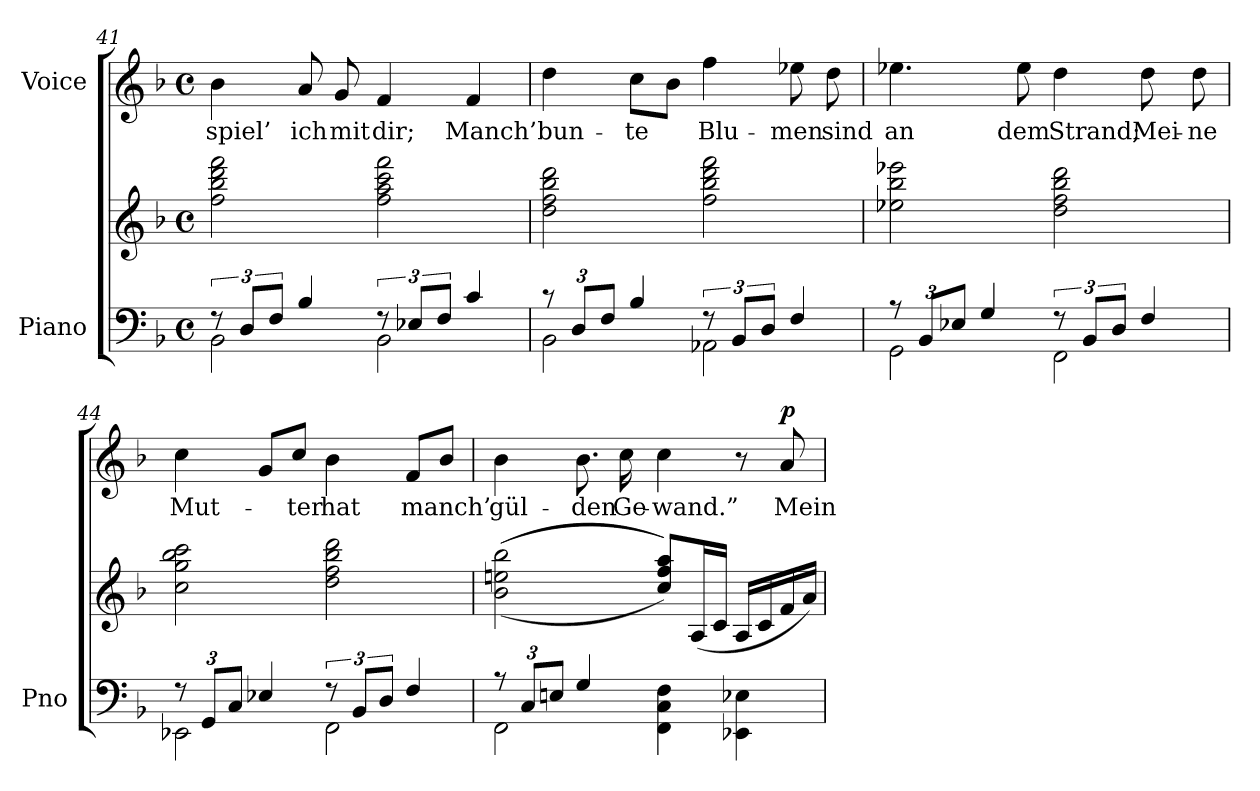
**kern	**kern	**kern	**text	**dynam
*part2	*part2	*part1	*part1	*part1
*staff3	*staff2	*staff1	*staff1	*staff1
*I"Piano	*	*I"Voice	*	*
*I'Pno	*	*	*	*
!!LO:PB:g=z
*clefF4	*clefG2	*clefG2	*	*
*k[b-]	*k[b-]	*k[b-]	*	*
*M4/4	*M4/4	*M4/4	*	*
*met(c)	*met(c)	*met(c)	*	*
=41	=41	=41	=41	=41
*^	*	*	*	*
!	!	!	!	!LO:LY:b	!
12r	2BB-\	2ff\ 2bb-\ 2ddd\ 2fff\	4b-\	spiel’	.
12D/L	.	.	.	.	.
12F/J	.	.	.	.	.
!	!	!	!	!LO:LY:b	!
4B-/	.	.	8a/	ich	.
!	!	!	!	!LO:LY:b	!
.	.	.	8g/	mit	.
!	!	!	!	!LO:LY:b	!
12r	2BB-\	2ff\ 2aa\ 2ccc\ 2fff\	4f/	dir;	.
12E-X/L	.	.	.	.	.
12F/J	.	.	.	.	.
!	!	!	!	!LO:LY:b	!
4c/	.	.	4f/	Manch’	.
=42	=42	=42	=42	=42	=42
*Xbrackettup	*	*	*	*	*
!	!	!	!	!LO:LY:b	!
12r	2BB-\	2dd\ 2ff\ 2bb-\ 2ddd\	4dd\	bun-	.
12D/L	.	.	.	.	.
12F/J	.	.	.	.	.
!	!	!	!	!LO:LY:b	!
4B-/	.	.	8cc\L	-te	.
.	.	.	8b-\J	.	.
*brackettup	*	*	*	*	*
!	!	!	!	!LO:LY:b	!
12r	2AA-X\	2ff\ 2bb-\ 2ddd\ 2fff\	4ff\	Blu-	.
12BB-/L	.	.	.	.	.
12D/J	.	.	.	.	.
!	!	!	!	!LO:LY:b	!
4F/	.	.	8ee-X\	-men	.
!	!	!	!	!LO:LY:b	!
.	.	.	8dd\	sind	.
=43	=43	=43	=43	=43	=43
*Xbrackettup	*	*	*	*	*
!	!	!	!	!LO:LY:b	!
12r	2GG\	2ee-X\ 2bb-\ 2eee-X\	4.ee-X\	an	.
12BB-/L	.	.	.	.	.
12E-X/J	.	.	.	.	.
4G/	.	.	.	.	.
!	!	!	!	!LO:LY:b	!
.	.	.	8ee-\	dem	.
*brackettup	*	*	*	*	*
!	!	!	!	!LO:LY:b	!
12r	2FF\	2dd\ 2ff\ 2bb-\ 2ddd\	4dd\	Strand;	.
12BB-/L	.	.	.	.	.
12D/J	.	.	.	.	.
!	!	!	!	!LO:LY:b	!
4F/	.	.	8dd\	Mei-	.
!	!	!	!	!LO:LY:b	!
.	.	.	8dd\	-ne	.
=44	=44	=44	=44	=44	=44
*Xbrackettup	*	*	*	*	*
!	!	!	!	!LO:LY:b	!
12r	2EE-X\	2cc\ 2gg\ 2bb-\ 2ccc\	4cc\	Mut-	.
12GG/L	.	.	.	.	.
12C/J	.	.	.	.	.
4E-X/	.	.	8g/L	.	.
!	!	!	!	!LO:LY:b	!
.	.	.	8cc/J	-ter	.
*brackettup	*	*	*	*	*
!	!	!	!	!LO:LY:b	!
12r	2FF\	2dd\ 2ff\ 2bb-\ 2ddd\	4b-\	hat	.
12BB-/L	.	.	.	.	.
12D/J	.	.	.	.	.
!	!	!	!	!LO:LY:b	!
4F/	.	.	8f/L	manch’	.
.	.	.	8b-/J	.	.
!!LO:LB:g=z
=45	=45	=45	=45	=45	=45
*Xbrackettup	*	*	*	*	*
!	!	!	!	!LO:LY:b	!
12r	2FF\	(((<2b-\ 2een\ 2bb-\	4b-\	gül-	.
12C/L	.	.	.	.	.
12En/J	.	.	.	.	.
!	!	!	!	!LO:LY:b	!
4G/	.	.	8.b-\	-den	.
!	!	!	!	!LO:LY:b	!
.	.	.	16cc\	Ge-	.
!	!	!	!	!LO:LY:b	!
4FF\ 4C\ 4F\	2ryy	8cc/ 8ff/ 8aa/L)))	4cc\	-wand.”	.
.	.	(16A/L	.	.	.
.	.	16c/JJ	.	.	.
4EE-X\ 4E-X\	.	16A/LL	8r	.	.
.	.	16c/	.	.	.
!	!	!	!	!LO:LY:b	!LO:DY:a
.	.	16f/	8a/	Mein	p
.	.	16a/JJ)	.	.	.
*v	*v	*	*	*	*
=	=	=	=	=
*-	*-	*-	*-	*-
